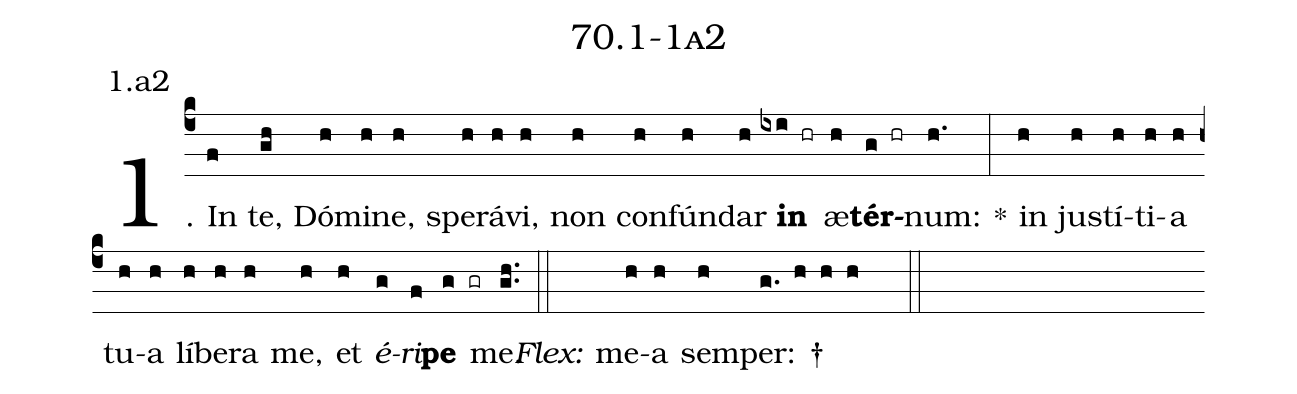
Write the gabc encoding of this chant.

name: 70.1-1a2;
annotation: 1.a2;
%%
(c4)1. In(f) te,(gh) Dó(h)mi(h)ne,(h) spe(h)rá(h)vi,(h) non(h) con(h)fún(h)dar(h) <b>in</b>(ixi hr) æ(h)<b>tér</b>(g hr)num:(h.) *(:) in(h) jus(h)tí(h)ti(h)a(h) tu(h)a(h) lí(h)be(h)ra(h) me,(h) et(h) <i>é</i>(g)<i>ri</i>(f)<b>pe</b>(g gr) me.(gh..) (::)
<i>Flex:</i>()  me(h)a(h) sem(h)per: †(g. h h h  ::)
